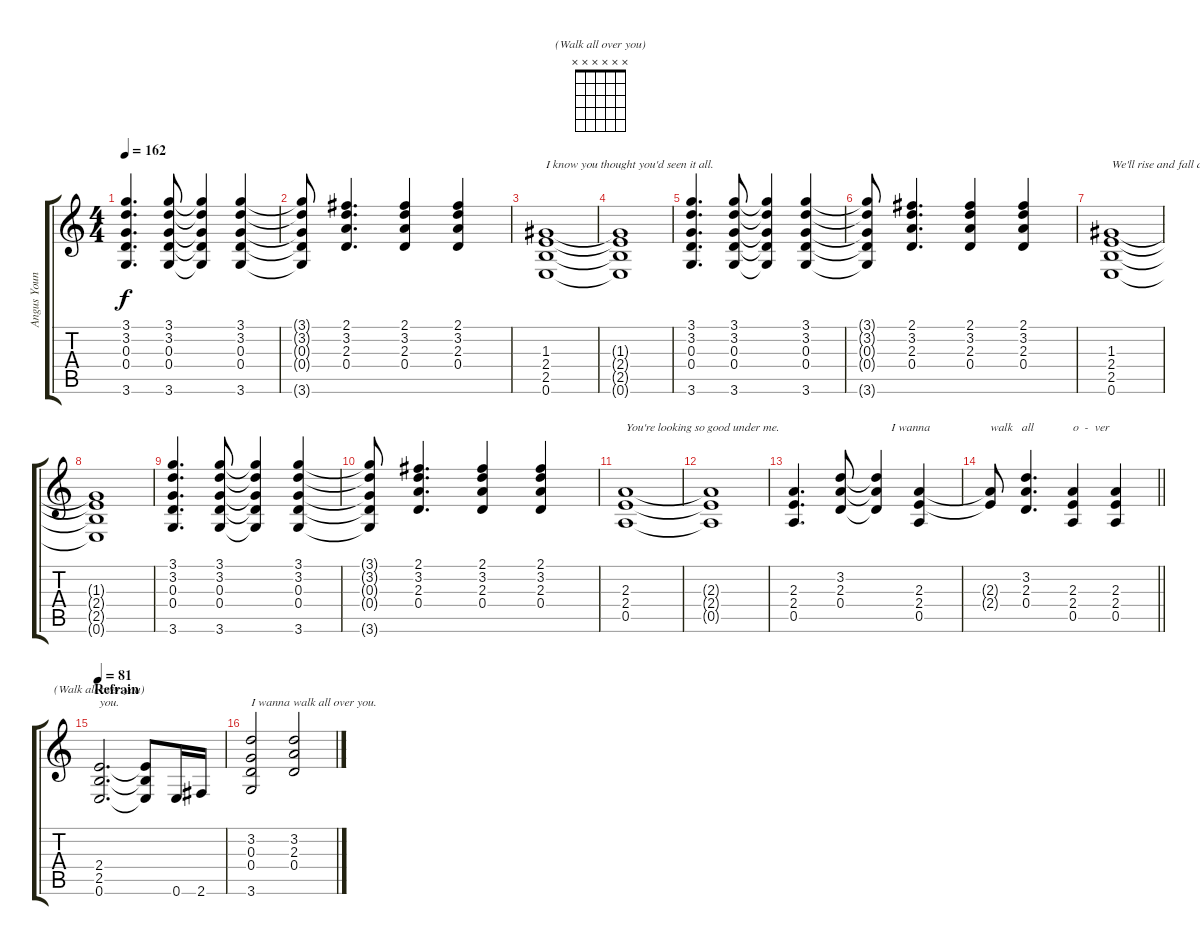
\track ("Angus Young" "Angus Youn") {instrument overdrivenguitar}
\staff {score tabs}
\tuning (E4 B3 G3 D3 A2 E2) {hide}
\chord ("(Walk all over you)" x x x x x x)
\ts (4 4)
\tempo 162
\clef g2
\ks c
(3.1 3.2 0.3 0.4 3.6).4{d dy f} (3.1 3.2 0.3 0.4 3.6).8 (3.1{t} 3.2{t} 0.3{t} 0.4{t} 3.6{t}).4 (3.1 3.2 0.3 0.4 3.6).4 |
(3.1{t} 3.2{t} 0.3{t} 0.4{t} 3.6{t}).8 (2.1 3.2 2.3 0.4).4{d} (2.1 3.2 2.3 0.4).4 (2.1 3.2 2.3 0.4).4 |
(1.3 2.4 2.5 0.6).1{txt "I know you thought you'd seen it all."} |
(1.3{t} 2.4{t} 2.5{t} 0.6{t}).1 |
(3.1 3.2 0.3 0.4 3.6).4{d} (3.1 3.2 0.3 0.4 3.6).8 (3.1{t} 3.2{t} 0.3{t} 0.4{t} 3.6{t}).4 (3.1 3.2 0.3 0.4 3.6).4 |
(3.1{t} 3.2{t} 0.3{t} 0.4{t} 3.6{t}).8 (2.1 3.2 2.3 0.4).4{d} (2.1 3.2 2.3 0.4).4 (2.1 3.2 2.3 0.4).4 |
(1.3 2.4 2.5 0.6).1{txt "We'll rise and fall and light the sea,"} |
(1.3{t} 2.4{t} 2.5{t} 0.6{t}).1 |
(3.1 3.2 0.3 0.4 3.6).4{d} (3.1 3.2 0.3 0.4 3.6).8 (3.1{t} 3.2{t} 0.3{t} 0.4{t} 3.6{t}).4 (3.1 3.2 0.3 0.4 3.6).4 |
(3.1{t} 3.2{t} 0.3{t} 0.4{t} 3.6{t}).8 (2.1 3.2 2.3 0.4).4{d} (2.1 3.2 2.3 0.4).4 (2.1 3.2 2.3 0.4).4 |
(2.3 2.4 0.5).1{txt "You're looking so good under me."} |
(2.3{t} 2.4{t} 0.5{t}).1 |
(2.3 2.4 0.5).4{d} (3.2 2.3 0.4).8 (3.2{t} 2.3{t} 0.4{t}).4{txt "     I wanna"} (2.3 2.4 0.5).4 |
\barLineRight lightlight
(2.3{t} 2.4{t}).8{txt "walk   all"} (3.2 2.3 0.4).4{d} (2.3 2.4 0.5).4{txt "o  -  ver"} (2.3 2.4 0.5).4 |
\section ("" "Refrain")
\tempo 81
(2.4 2.5 0.6).2{d ch "(Walk all over you)" txt "you."} (2.4{t} 2.5{t} 0.6{t}).8 0.6.16 2.6.16 |
(3.2 0.3 0.4 3.6).2{txt "I wanna walk all over you."} (3.2 2.3 0.4).2
